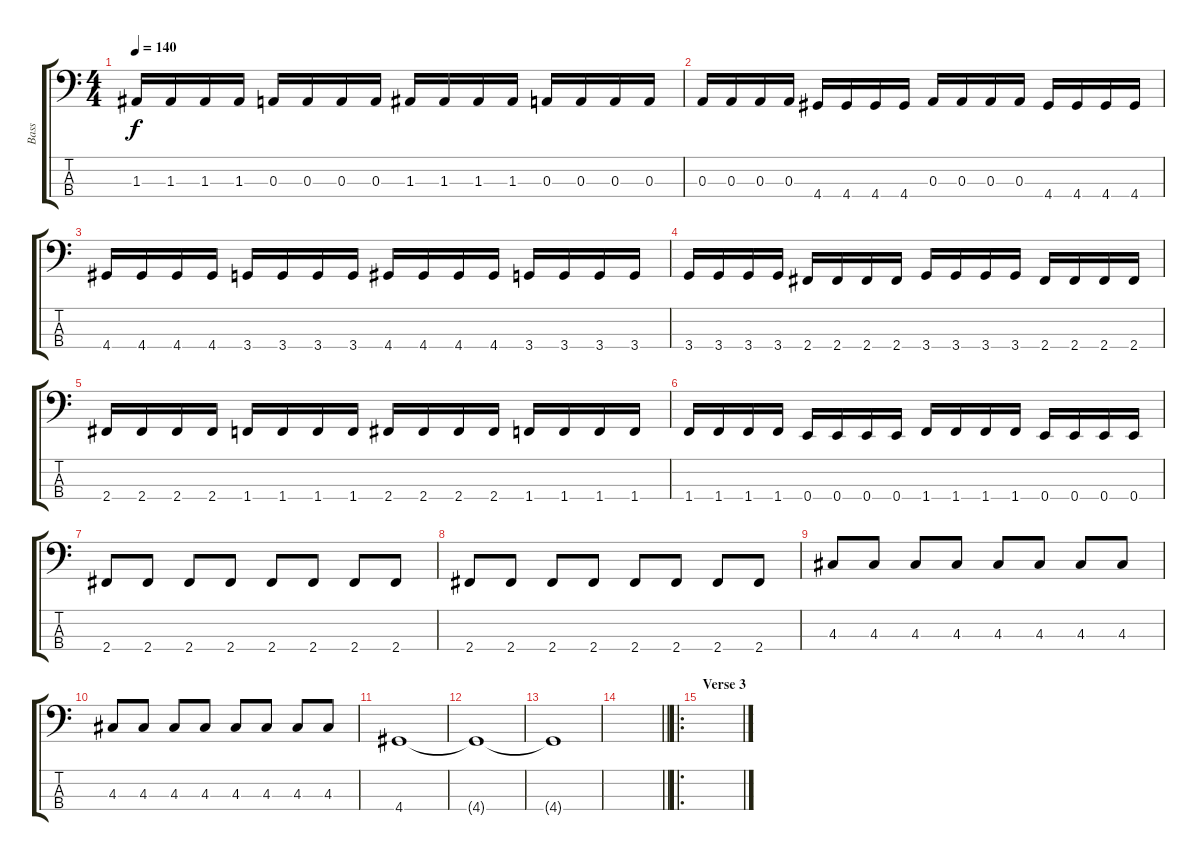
\track ("Bass" "Bass") {instrument electricbassfinger}
\staff {score tabs}
\tuning (G2 D2 A1 E1) {hide}
\ts (4 4)
\tempo 140
\clef f4
\ks c
1.3.16{dy f} 1.3.16 1.3.16 1.3.16 0.3.16 0.3.16 0.3.16 0.3.16 1.3.16 1.3.16 1.3.16 1.3.16 0.3.16 0.3.16 0.3.16 0.3.16 |
0.3.16 0.3.16 0.3.16 0.3.16 4.4.16 4.4.16 4.4.16 4.4.16 0.3.16 0.3.16 0.3.16 0.3.16 4.4.16 4.4.16 4.4.16 4.4.16 |
4.4.16 4.4.16 4.4.16 4.4.16 3.4.16 3.4.16 3.4.16 3.4.16 4.4.16 4.4.16 4.4.16 4.4.16 3.4.16 3.4.16 3.4.16 3.4.16 |
3.4.16 3.4.16 3.4.16 3.4.16 2.4.16 2.4.16 2.4.16 2.4.16 3.4.16 3.4.16 3.4.16 3.4.16 2.4.16 2.4.16 2.4.16 2.4.16 |
2.4.16 2.4.16 2.4.16 2.4.16 1.4.16 1.4.16 1.4.16 1.4.16 2.4.16 2.4.16 2.4.16 2.4.16 1.4.16 1.4.16 1.4.16 1.4.16 |
1.4.16 1.4.16 1.4.16 1.4.16 0.4.16 0.4.16 0.4.16 0.4.16 1.4.16 1.4.16 1.4.16 1.4.16 0.4.16 0.4.16 0.4.16 0.4.16 |
2.4.8 2.4.8 2.4.8 2.4.8 2.4.8 2.4.8 2.4.8 2.4.8 |
2.4.8 2.4.8 2.4.8 2.4.8 2.4.8 2.4.8 2.4.8 2.4.8 |
4.3.8 4.3.8 4.3.8 4.3.8 4.3.8 4.3.8 4.3.8 4.3.8 |
4.3.8 4.3.8 4.3.8 4.3.8 4.3.8 4.3.8 4.3.8 4.3.8 |
4.4.1 |
4.4{t}.1 |
4.4{t}.1 |
\barLineRight lightlight
|
\ro
\section ("" "Verse 3")
